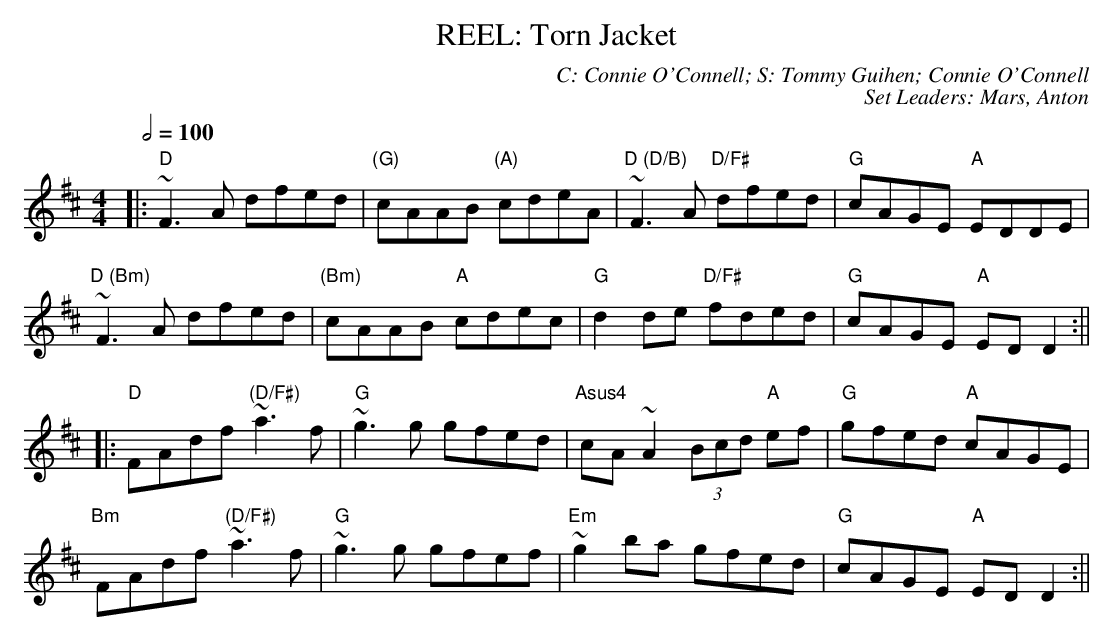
X:1
T: REEL: Torn Jacket
C: C: Connie O'Connell; S: Tommy Guihen; Connie O'Connell
C: Set Leaders: Mars, Anton
M: 4/4
L: 1/8
Q: 1/2=100
K: Dmaj
|:"D"~F3A dfed|"(G)"cAAB "(A)"cdeA|"D (D/B)"~F3A "D/F#"dfed|"G"cAGE "A"EDDE|
"D (Bm)"~F3A dfed|"(Bm)"cAAB "A"cdec|"G"d2de "D/F#"fded|"G"cAGE "A"EDD2:||
|:"D"FAdf "(D/F#)"~a3f|"G"~g3g gfed|"Asus4"cA~A2 (3Bcd "A"ef|"G"gfed "A"cAGE|
"Bm"FAdf "(D/F#)"~a3f|"G"~g3g gfef|"Em"~g2ba gfed|"G"cAGE "A"EDD2:||
